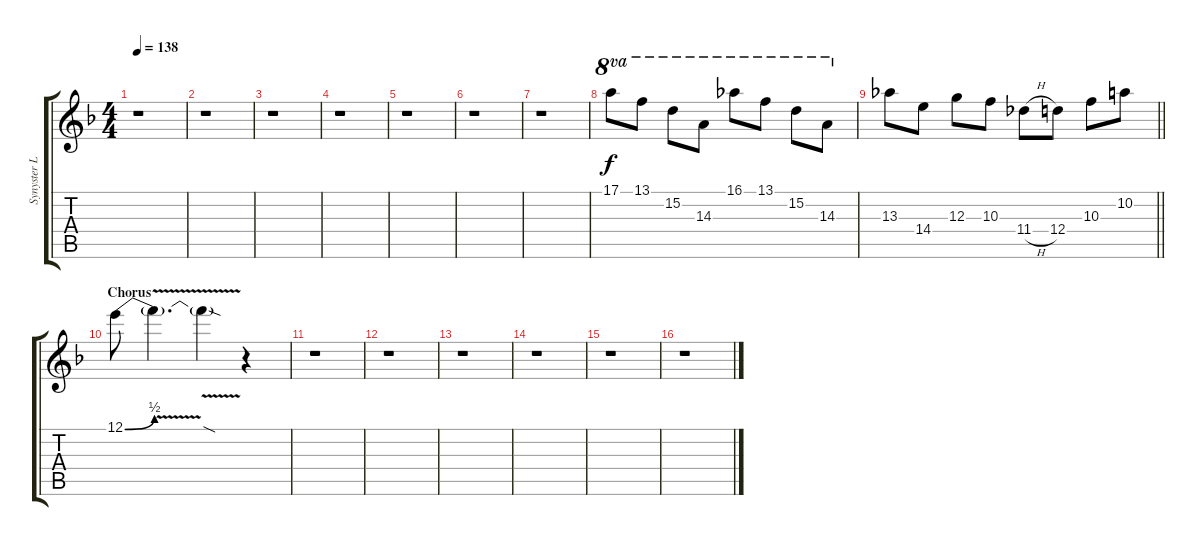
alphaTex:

\track ("Synyster Lead" "Synyster L") {instrument overdrivenguitar}
\staff {score tabs}
\tuning (E4 B3 G3 D3 A2 D2) {hide}
\ts (4 4)
\tempo 138
\clef g2
\ks f
r.1{dy f} |
r.1 |
r.1 |
r.1 |
r.1 |
r.1 |
r.1 |
17.1.8{ot 8va} 13.1.8{ot 8va} 15.2.8{ot 8va} 14.3.8{ot 8va} 16.1.8{ot 8va} 13.1.8{ot 8va} 15.2.8{ot 8va} 14.3.8{ot 8va} |
\barLineRight lightlight
13.3.8 14.4.8 12.3.8 10.3.8 11.4{h}.8 12.4.8 10.3.8 10.2.8 |
\section ("" "Chorus")
12.1{be (bend 0 0 60 2)}.8 12.1{v t}.4{d} 12.1{sod t}.4 r.4 |
r.1 |
r.1 |
r.1 |
r.1 |
r.1 |
r.1
